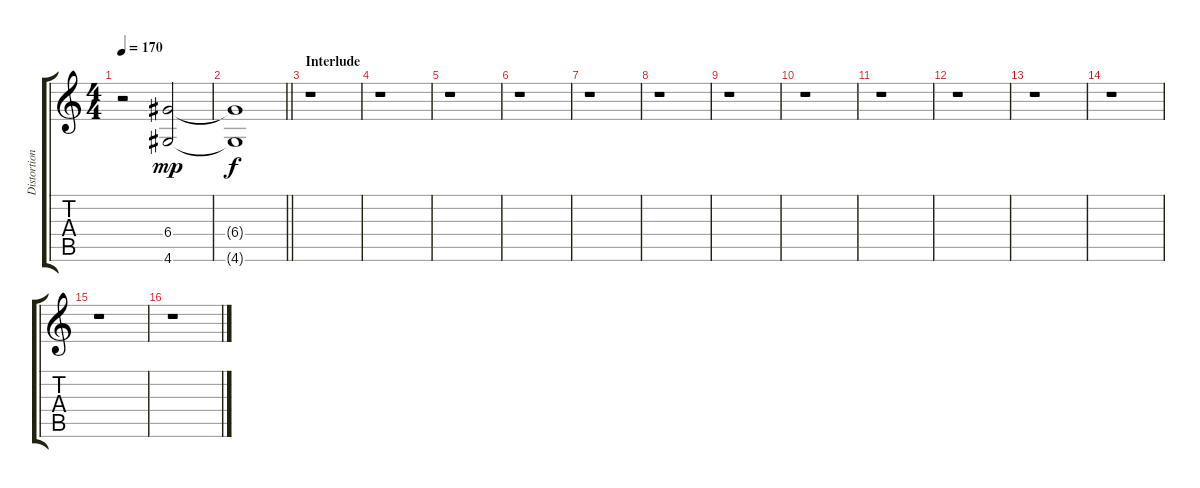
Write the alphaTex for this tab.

\track ("Distortion Guitar II" "Distortion") {instrument overdrivenguitar}
\staff {score tabs}
\tuning (E4 B3 G3 D3 A2 E2) {hide}
\ts (4 4)
\tempo 170
\clef g2
\ks c
r.2{dy f volume 0} (6.4 4.6).2{dy mp volume 10} |
\barLineRight lightlight
(6.4{t} 4.6{t}).1{dy f} |
\section ("" "Interlude")
r.1 |
r.1 |
r.1 |
r.1 |
r.1 |
r.1 |
r.1 |
r.1 |
r.1 |
r.1 |
r.1 |
r.1 |
r.1 |
r.1
